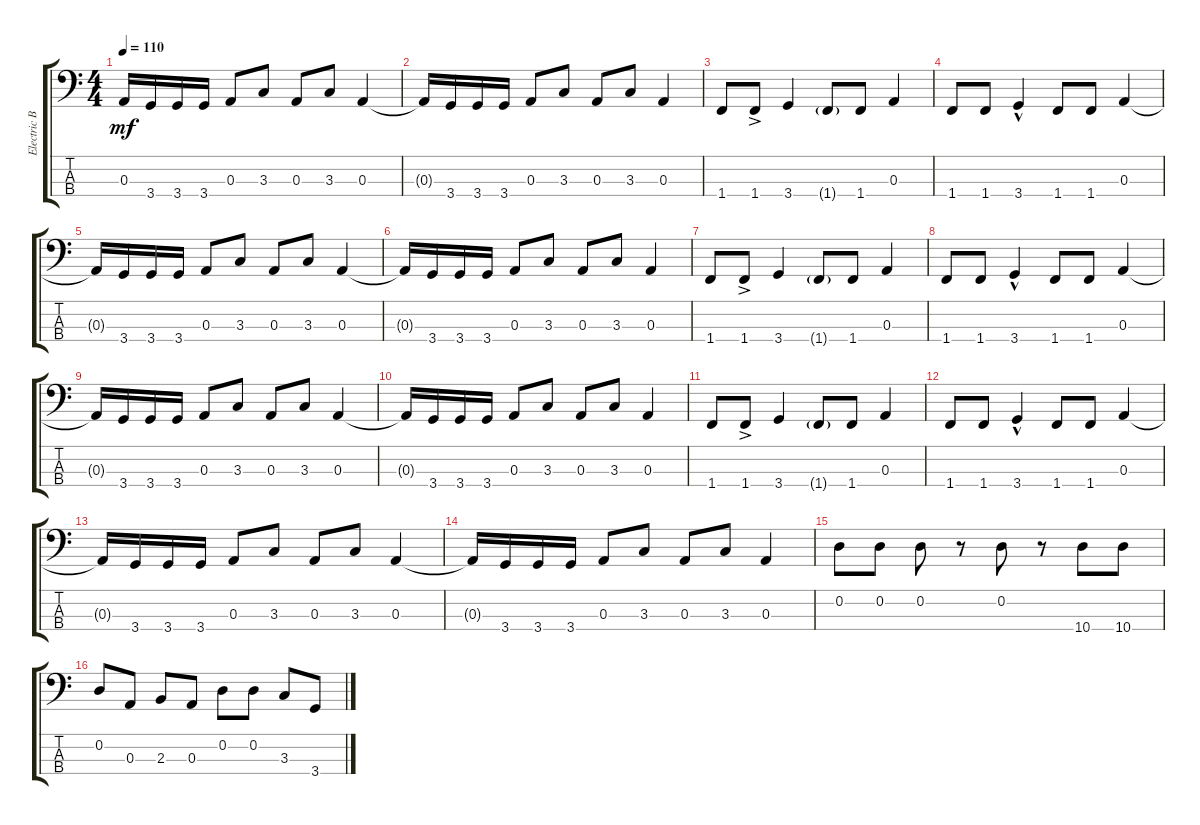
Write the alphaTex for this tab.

\track ("Electric Bass" "Electric B") {instrument electricbassfinger}
\staff {score tabs}
\tuning (G2 D2 A1 E1) {hide}
\ts (4 4)
\tempo 110
\clef f4
\ks c
0.3{t}.16{dy mf} 3.4.16 3.4.16 3.4.16 0.3.8 3.3.8 0.3.8 3.3.8 0.3.4 |
0.3{t}.16 3.4.16 3.4.16 3.4.16 0.3.8 3.3.8 0.3.8 3.3.8 0.3.4 |
1.4.8 1.4{ac}.8 3.4.4 1.4{g}.8 1.4.8 0.3.4 |
1.4.8 1.4.8 3.4{hac}.4 1.4.8 1.4.8 0.3.4 |
0.3{t}.16 3.4.16 3.4.16 3.4.16 0.3.8 3.3.8 0.3.8 3.3.8 0.3.4 |
0.3{t}.16 3.4.16 3.4.16 3.4.16 0.3.8 3.3.8 0.3.8 3.3.8 0.3.4 |
1.4.8 1.4{ac}.8 3.4.4 1.4{g}.8 1.4.8 0.3.4 |
1.4.8 1.4.8 3.4{hac}.4 1.4.8 1.4.8 0.3.4 |
0.3{t}.16 3.4.16 3.4.16 3.4.16 0.3.8 3.3.8 0.3.8 3.3.8 0.3.4 |
0.3{t}.16 3.4.16 3.4.16 3.4.16 0.3.8 3.3.8 0.3.8 3.3.8 0.3.4 |
1.4.8 1.4{ac}.8 3.4.4 1.4{g}.8 1.4.8 0.3.4 |
1.4.8 1.4.8 3.4{hac}.4 1.4.8 1.4.8 0.3.4 |
0.3{t}.16 3.4.16 3.4.16 3.4.16 0.3.8 3.3.8 0.3.8 3.3.8 0.3.4 |
0.3{t}.16 3.4.16 3.4.16 3.4.16 0.3.8 3.3.8 0.3.8 3.3.8 0.3.4 |
0.2.8 0.2.8 0.2.8 r.8 0.2.8 r.8 10.4.8 10.4.8 |
0.2.8 0.3.8 2.3.8 0.3.8 0.2.8 0.2.8 3.3.8 3.4.8
